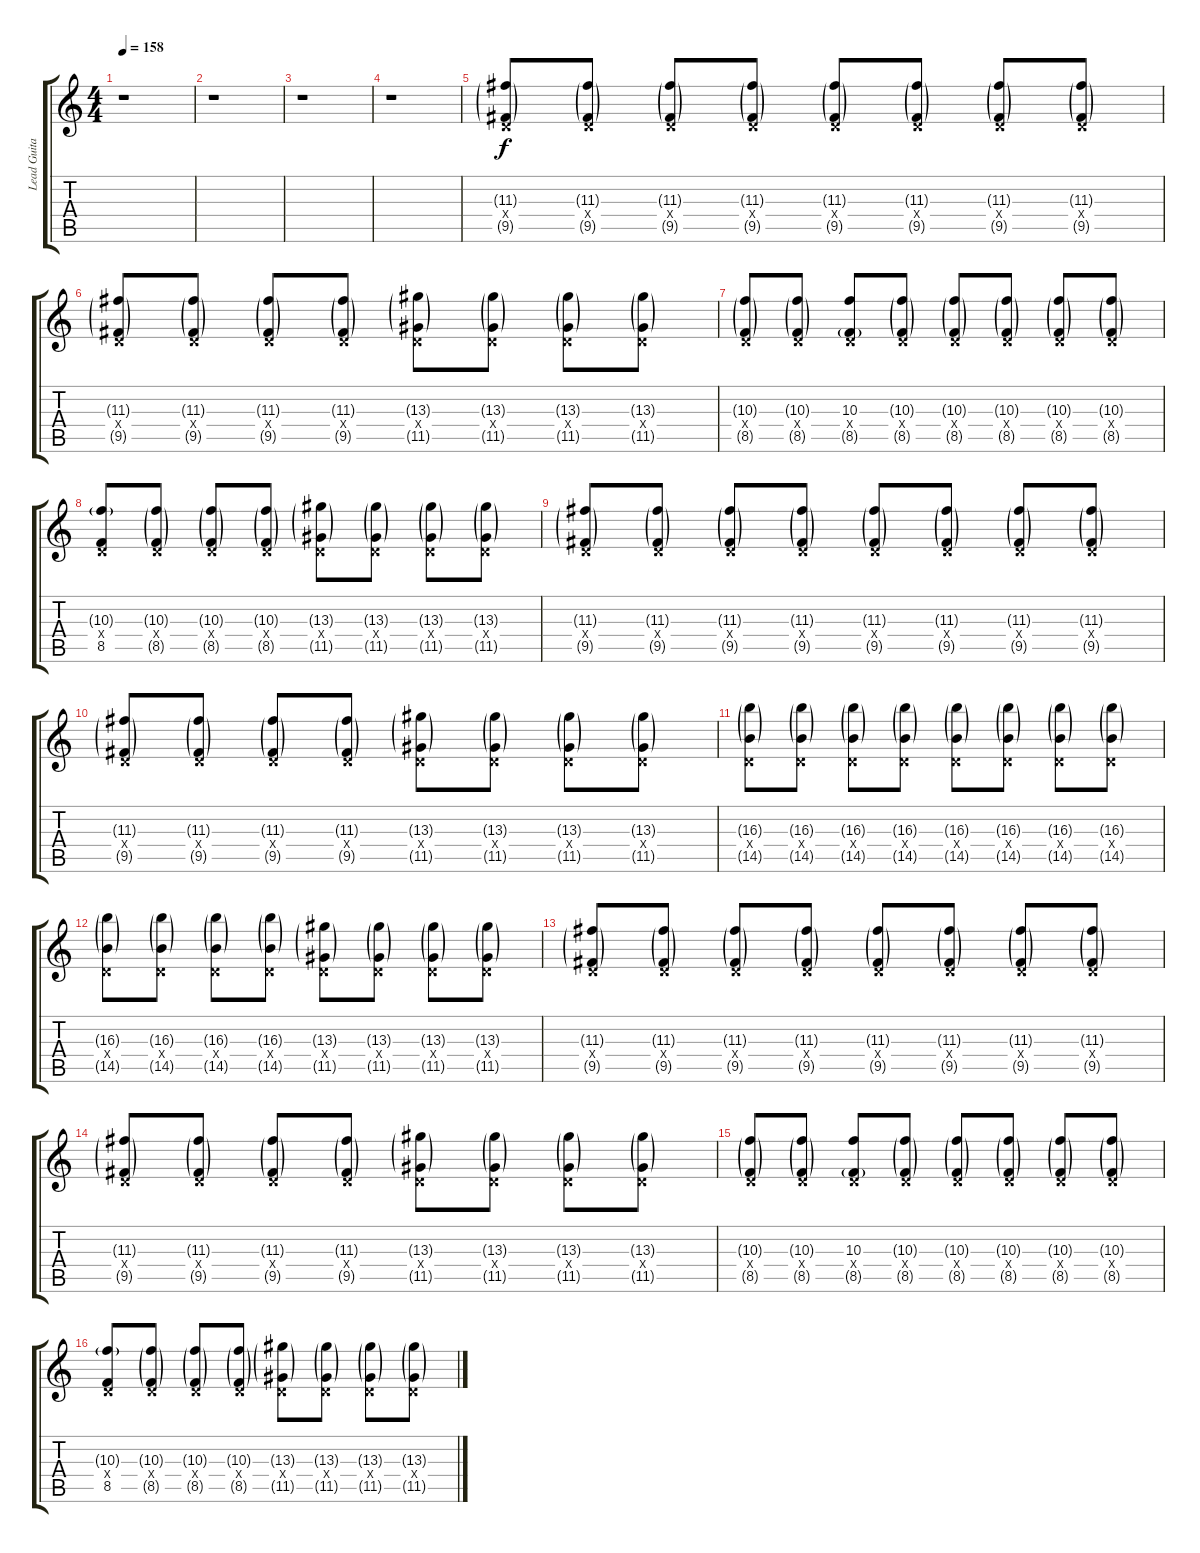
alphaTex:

\track ("Lead Guitar ~ Jared" "Lead Guita") {instrument distortionguitar}
\staff {score tabs}
\tuning (E4 B3 G3 D3 A2 D2) {hide}
\ts (4 4)
\tempo 158
\clef g2
\ks c
r.1{dy f} |
r.1 |
r.1 |
r.1 |
(11.3{g} 0.4{x} 9.5{g}).8 (11.3{g} 0.4{x} 9.5{g}).8 (11.3{g} 0.4{x} 9.5{g}).8 (11.3{g} 0.4{x} 9.5{g}).8 (11.3{g} 0.4{x} 9.5{g}).8 (11.3{g} 0.4{x} 9.5{g}).8 (11.3{g} 0.4{x} 9.5{g}).8 (11.3{g} 0.4{x} 9.5{g}).8 |
(11.3{g} 0.4{x} 9.5{g}).8 (11.3{g} 0.4{x} 9.5{g}).8 (11.3{g} 0.4{x} 9.5{g}).8 (11.3{g} 0.4{x} 9.5{g}).8 (13.3{g} 0.4{x} 11.5{g}).8 (13.3{g} 0.4{x} 11.5{g}).8 (13.3{g} 0.4{x} 11.5{g}).8 (13.3{g} 0.4{x} 11.5{g}).8 |
(10.3{g} 0.4{x} 8.5{g}).8 (10.3{g} 0.4{x} 8.5{g}).8 (10.3 0.4{x} 8.5{g}).8 (10.3{g} 0.4{x} 8.5{g}).8 (10.3{g} 0.4{x} 8.5{g}).8 (10.3{g} 0.4{x} 8.5{g}).8 (10.3{g} 0.4{x} 8.5{g}).8 (10.3{g} 0.4{x} 8.5{g}).8 |
(10.3{g} 0.4{x} 8.5).8 (10.3{g} 0.4{x} 8.5{g}).8 (10.3{g} 0.4{x} 8.5{g}).8 (10.3{g} 0.4{x} 8.5{g}).8 (13.3{g} 0.4{x} 11.5{g}).8 (13.3{g} 0.4{x} 11.5{g}).8 (13.3{g} 0.4{x} 11.5{g}).8 (13.3{g} 0.4{x} 11.5{g}).8 |
(11.3{g} 0.4{x} 9.5{g}).8 (11.3{g} 0.4{x} 9.5{g}).8 (11.3{g} 0.4{x} 9.5{g}).8 (11.3{g} 0.4{x} 9.5{g}).8 (11.3{g} 0.4{x} 9.5{g}).8 (11.3{g} 0.4{x} 9.5{g}).8 (11.3{g} 0.4{x} 9.5{g}).8 (11.3{g} 0.4{x} 9.5{g}).8 |
(11.3{g} 0.4{x} 9.5{g}).8 (11.3{g} 0.4{x} 9.5{g}).8 (11.3{g} 0.4{x} 9.5{g}).8 (11.3{g} 0.4{x} 9.5{g}).8 (13.3{g} 0.4{x} 11.5{g}).8 (13.3{g} 0.4{x} 11.5{g}).8 (13.3{g} 0.4{x} 11.5{g}).8 (13.3{g} 0.4{x} 11.5{g}).8 |
(16.3{g} 0.4{x} 14.5{g}).8 (16.3{g} 0.4{x} 14.5{g}).8 (16.3{g} 0.4{x} 14.5{g}).8 (16.3{g} 0.4{x} 14.5{g}).8 (16.3{g} 0.4{x} 14.5{g}).8 (16.3{g} 0.4{x} 14.5{g}).8 (16.3{g} 0.4{x} 14.5{g}).8 (16.3{g} 0.4{x} 14.5{g}).8 |
(16.3{g} 0.4{x} 14.5{g}).8 (16.3{g} 0.4{x} 14.5{g}).8 (16.3{g} 0.4{x} 14.5{g}).8 (16.3{g} 0.4{x} 14.5{g}).8 (13.3{g} 0.4{x} 11.5{g}).8 (13.3{g} 0.4{x} 11.5{g}).8 (13.3{g} 0.4{x} 11.5{g}).8 (13.3{g} 0.4{x} 11.5{g}).8 |
(11.3{g} 0.4{x} 9.5{g}).8 (11.3{g} 0.4{x} 9.5{g}).8 (11.3{g} 0.4{x} 9.5{g}).8 (11.3{g} 0.4{x} 9.5{g}).8 (11.3{g} 0.4{x} 9.5{g}).8 (11.3{g} 0.4{x} 9.5{g}).8 (11.3{g} 0.4{x} 9.5{g}).8 (11.3{g} 0.4{x} 9.5{g}).8 |
(11.3{g} 0.4{x} 9.5{g}).8 (11.3{g} 0.4{x} 9.5{g}).8 (11.3{g} 0.4{x} 9.5{g}).8 (11.3{g} 0.4{x} 9.5{g}).8 (13.3{g} 0.4{x} 11.5{g}).8 (13.3{g} 0.4{x} 11.5{g}).8 (13.3{g} 0.4{x} 11.5{g}).8 (13.3{g} 0.4{x} 11.5{g}).8 |
(10.3{g} 0.4{x} 8.5{g}).8 (10.3{g} 0.4{x} 8.5{g}).8 (10.3 0.4{x} 8.5{g}).8 (10.3{g} 0.4{x} 8.5{g}).8 (10.3{g} 0.4{x} 8.5{g}).8 (10.3{g} 0.4{x} 8.5{g}).8 (10.3{g} 0.4{x} 8.5{g}).8 (10.3{g} 0.4{x} 8.5{g}).8 |
(10.3{g} 0.4{x} 8.5).8 (10.3{g} 0.4{x} 8.5{g}).8 (10.3{g} 0.4{x} 8.5{g}).8 (10.3{g} 0.4{x} 8.5{g}).8 (13.3{g} 0.4{x} 11.5{g}).8 (13.3{g} 0.4{x} 11.5{g}).8 (13.3{g} 0.4{x} 11.5{g}).8 (13.3{g} 0.4{x} 11.5{g}).8
